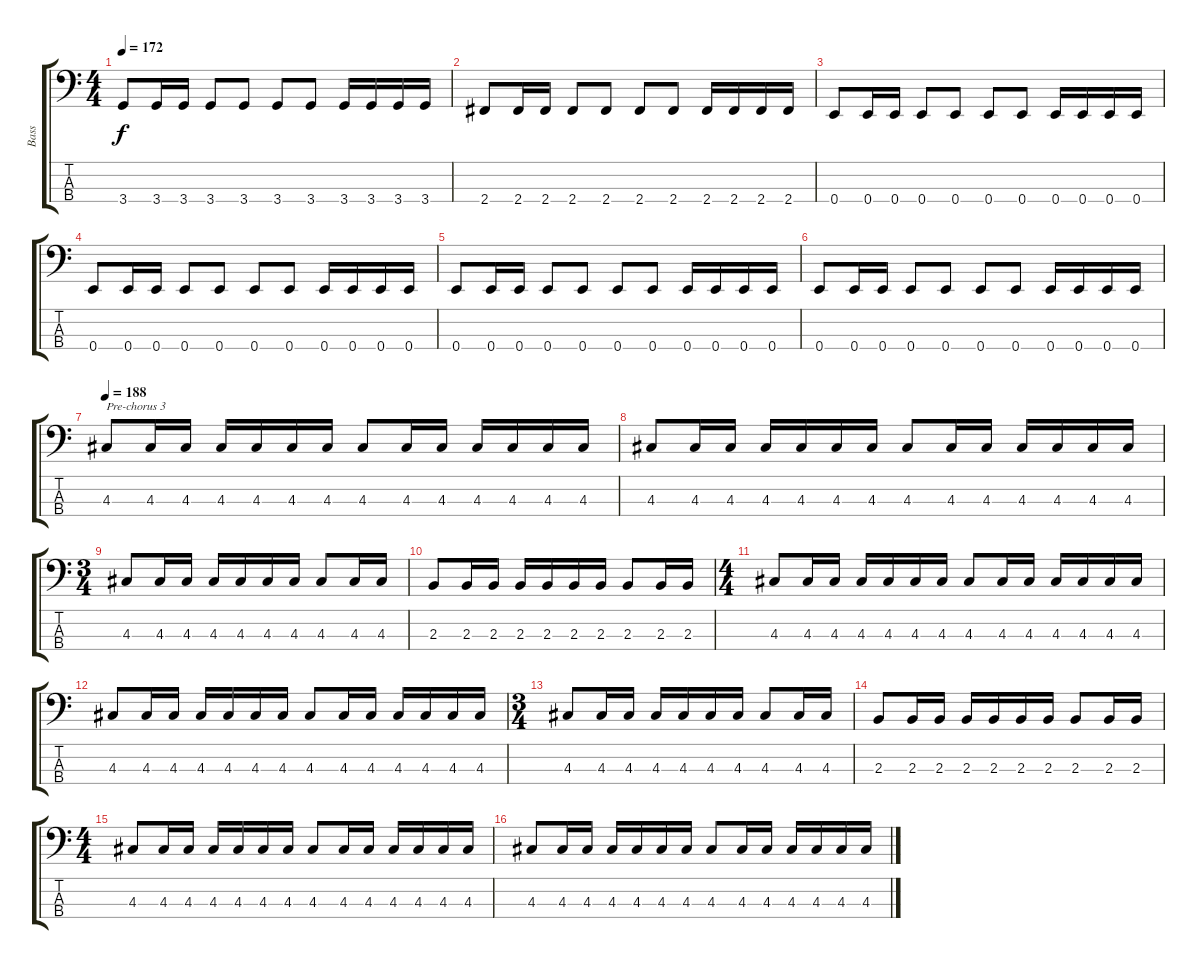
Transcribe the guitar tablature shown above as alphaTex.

\track ("Bass" "Bass") {instrument electricbassfinger}
\staff {score tabs}
\tuning (G2 D2 A1 E1) {hide}
\ts (4 4)
\tempo 172
\clef f4
\ks c
3.4.8{dy f} 3.4.16 3.4.16 3.4.8 3.4.8 3.4.8 3.4.8 3.4.16 3.4.16 3.4.16 3.4.16 |
2.4.8 2.4.16 2.4.16 2.4.8 2.4.8 2.4.8 2.4.8 2.4.16 2.4.16 2.4.16 2.4.16 |
0.4.8 0.4.16 0.4.16 0.4.8 0.4.8 0.4.8 0.4.8 0.4.16 0.4.16 0.4.16 0.4.16 |
0.4.8 0.4.16 0.4.16 0.4.8 0.4.8 0.4.8 0.4.8 0.4.16 0.4.16 0.4.16 0.4.16 |
0.4.8 0.4.16 0.4.16 0.4.8 0.4.8 0.4.8 0.4.8 0.4.16 0.4.16 0.4.16 0.4.16 |
0.4.8 0.4.16 0.4.16 0.4.8 0.4.8 0.4.8 0.4.8 0.4.16 0.4.16 0.4.16 0.4.16 |
\tempo 188
4.3.8{txt "Pre-chorus 3"} 4.3.16 4.3.16 4.3.16 4.3.16 4.3.16 4.3.16 4.3.8 4.3.16 4.3.16 4.3.16 4.3.16 4.3.16 4.3.16 |
4.3.8 4.3.16 4.3.16 4.3.16 4.3.16 4.3.16 4.3.16 4.3.8 4.3.16 4.3.16 4.3.16 4.3.16 4.3.16 4.3.16 |
\ts (3 4)
4.3.8 4.3.16 4.3.16 4.3.16 4.3.16 4.3.16 4.3.16 4.3.8 4.3.16 4.3.16 |
2.3.8 2.3.16 2.3.16 2.3.16 2.3.16 2.3.16 2.3.16 2.3.8 2.3.16 2.3.16 |
\ts (4 4)
4.3.8 4.3.16 4.3.16 4.3.16 4.3.16 4.3.16 4.3.16 4.3.8 4.3.16 4.3.16 4.3.16 4.3.16 4.3.16 4.3.16 |
4.3.8 4.3.16 4.3.16 4.3.16 4.3.16 4.3.16 4.3.16 4.3.8 4.3.16 4.3.16 4.3.16 4.3.16 4.3.16 4.3.16 |
\ts (3 4)
4.3.8 4.3.16 4.3.16 4.3.16 4.3.16 4.3.16 4.3.16 4.3.8 4.3.16 4.3.16 |
2.3.8 2.3.16 2.3.16 2.3.16 2.3.16 2.3.16 2.3.16 2.3.8 2.3.16 2.3.16 |
\ts (4 4)
4.3.8 4.3.16 4.3.16 4.3.16 4.3.16 4.3.16 4.3.16 4.3.8 4.3.16 4.3.16 4.3.16 4.3.16 4.3.16 4.3.16 |
4.3.8 4.3.16 4.3.16 4.3.16 4.3.16 4.3.16 4.3.16 4.3.8 4.3.16 4.3.16 4.3.16 4.3.16 4.3.16 4.3.16
